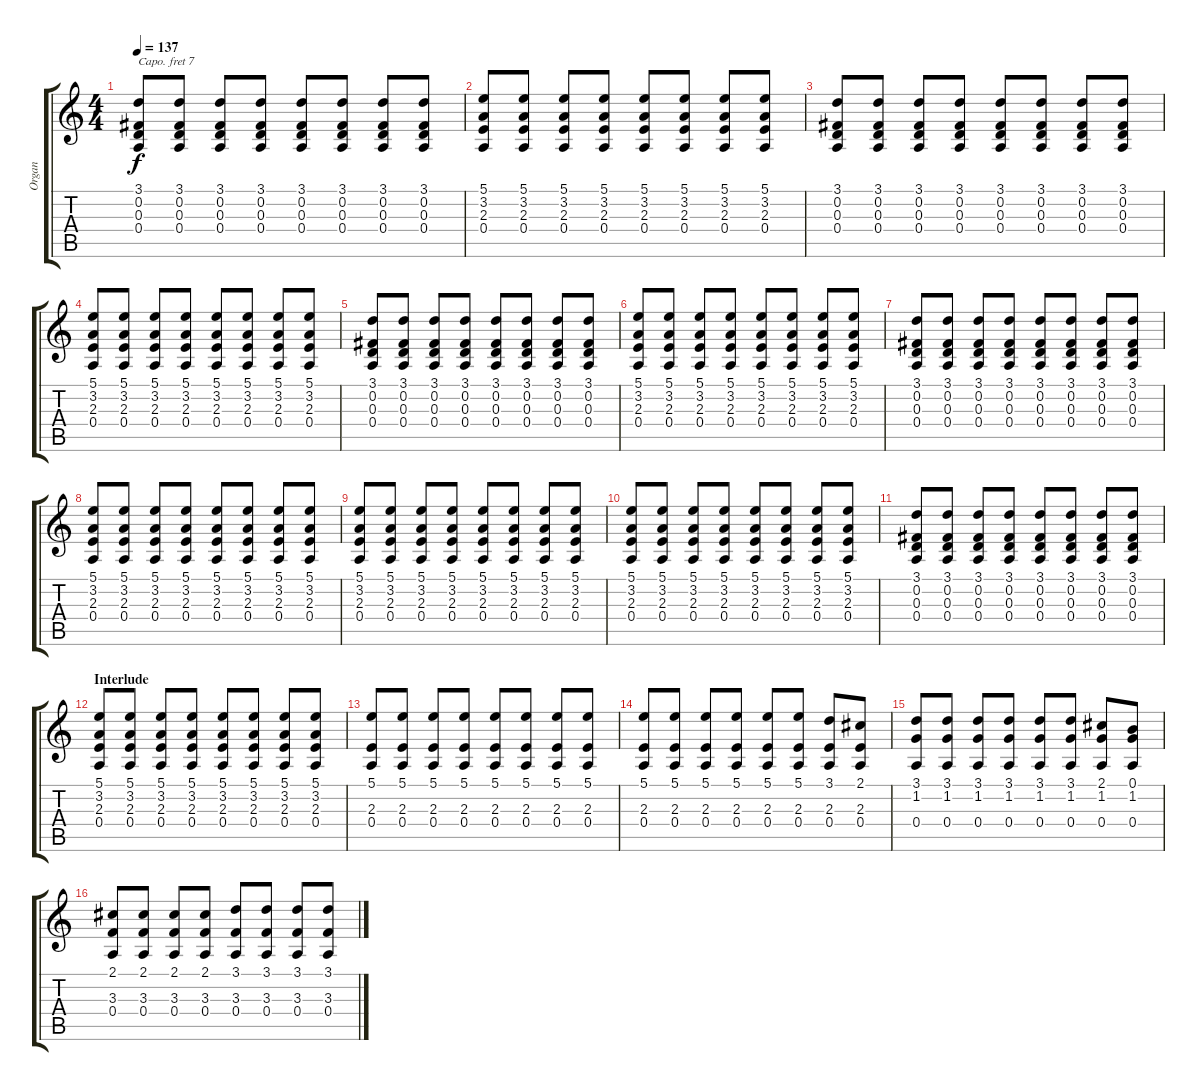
\track ("Organ" "Organ") {instrument drawbarorgan}
\staff {score tabs}
\capo 7
\tuning (E4 B3 G3 D3 A2 E2) {hide}
\ts (4 4)
\tempo 137
\clef g2
\ks c
(3.1 0.2 0.3 0.4).8{dy f} (3.1 0.2 0.3 0.4).8 (3.1 0.2 0.3 0.4).8 (3.1 0.2 0.3 0.4).8 (3.1 0.2 0.3 0.4).8 (3.1 0.2 0.3 0.4).8 (3.1 0.2 0.3 0.4).8 (3.1 0.2 0.3 0.4).8 |
(5.1 3.2 2.3 0.4).8 (5.1 3.2 2.3 0.4).8 (5.1 3.2 2.3 0.4).8 (5.1 3.2 2.3 0.4).8 (5.1 3.2 2.3 0.4).8 (5.1 3.2 2.3 0.4).8 (5.1 3.2 2.3 0.4).8 (5.1 3.2 2.3 0.4).8 |
(3.1 0.2 0.3 0.4).8 (3.1 0.2 0.3 0.4).8 (3.1 0.2 0.3 0.4).8 (3.1 0.2 0.3 0.4).8 (3.1 0.2 0.3 0.4).8 (3.1 0.2 0.3 0.4).8 (3.1 0.2 0.3 0.4).8 (3.1 0.2 0.3 0.4).8 |
(5.1 3.2 2.3 0.4).8 (5.1 3.2 2.3 0.4).8 (5.1 3.2 2.3 0.4).8 (5.1 3.2 2.3 0.4).8 (5.1 3.2 2.3 0.4).8 (5.1 3.2 2.3 0.4).8 (5.1 3.2 2.3 0.4).8 (5.1 3.2 2.3 0.4).8 |
(3.1 0.2 0.3 0.4).8 (3.1 0.2 0.3 0.4).8 (3.1 0.2 0.3 0.4).8 (3.1 0.2 0.3 0.4).8 (3.1 0.2 0.3 0.4).8 (3.1 0.2 0.3 0.4).8 (3.1 0.2 0.3 0.4).8 (3.1 0.2 0.3 0.4).8 |
(5.1 3.2 2.3 0.4).8 (5.1 3.2 2.3 0.4).8 (5.1 3.2 2.3 0.4).8 (5.1 3.2 2.3 0.4).8 (5.1 3.2 2.3 0.4).8 (5.1 3.2 2.3 0.4).8 (5.1 3.2 2.3 0.4).8 (5.1 3.2 2.3 0.4).8 |
(3.1 0.2 0.3 0.4).8 (3.1 0.2 0.3 0.4).8 (3.1 0.2 0.3 0.4).8 (3.1 0.2 0.3 0.4).8 (3.1 0.2 0.3 0.4).8 (3.1 0.2 0.3 0.4).8 (3.1 0.2 0.3 0.4).8 (3.1 0.2 0.3 0.4).8 |
(5.1 3.2 2.3 0.4).8 (5.1 3.2 2.3 0.4).8 (5.1 3.2 2.3 0.4).8 (5.1 3.2 2.3 0.4).8 (5.1 3.2 2.3 0.4).8 (5.1 3.2 2.3 0.4).8 (5.1 3.2 2.3 0.4).8 (5.1 3.2 2.3 0.4).8 |
(5.1 3.2 2.3 0.4).8 (5.1 3.2 2.3 0.4).8 (5.1 3.2 2.3 0.4).8 (5.1 3.2 2.3 0.4).8 (5.1 3.2 2.3 0.4).8 (5.1 3.2 2.3 0.4).8 (5.1 3.2 2.3 0.4).8 (5.1 3.2 2.3 0.4).8 |
(5.1 3.2 2.3 0.4).8 (5.1 3.2 2.3 0.4).8 (5.1 3.2 2.3 0.4).8 (5.1 3.2 2.3 0.4).8 (5.1 3.2 2.3 0.4).8 (5.1 3.2 2.3 0.4).8 (5.1 3.2 2.3 0.4).8 (5.1 3.2 2.3 0.4).8 |
(3.1 0.2 0.3 0.4).8 (3.1 0.2 0.3 0.4).8 (3.1 0.2 0.3 0.4).8 (3.1 0.2 0.3 0.4).8 (3.1 0.2 0.3 0.4).8 (3.1 0.2 0.3 0.4).8 (3.1 0.2 0.3 0.4).8 (3.1 0.2 0.3 0.4).8 |
\section ("" "Interlude")
(5.1 3.2 2.3 0.4).8 (5.1 3.2 2.3 0.4).8 (5.1 3.2 2.3 0.4).8 (5.1 3.2 2.3 0.4).8 (5.1 3.2 2.3 0.4).8 (5.1 3.2 2.3 0.4).8 (5.1 3.2 2.3 0.4).8 (5.1 3.2 2.3 0.4).8 |
(5.1 2.3 0.4).8 (5.1 2.3 0.4).8 (5.1 2.3 0.4).8 (5.1 2.3 0.4).8 (5.1 2.3 0.4).8 (5.1 2.3 0.4).8 (5.1 2.3 0.4).8 (5.1 2.3 0.4).8 |
(5.1 2.3 0.4).8 (5.1 2.3 0.4).8 (5.1 2.3 0.4).8 (5.1 2.3 0.4).8 (5.1 2.3 0.4).8 (5.1 2.3 0.4).8 (3.1 2.3 0.4).8 (2.1 2.3 0.4).8 |
(3.1 1.2 0.4).8 (3.1 1.2 0.4).8 (3.1 1.2 0.4).8 (3.1 1.2 0.4).8 (3.1 1.2 0.4).8 (3.1 1.2 0.4).8 (2.1 1.2 0.4).8 (0.1 1.2 0.4).8 |
(2.1 3.3 0.4).8 (2.1 3.3 0.4).8 (2.1 3.3 0.4).8 (2.1 3.3 0.4).8 (3.1 3.3 0.4).8 (3.1 3.3 0.4).8 (3.1 3.3 0.4).8 (3.1 3.3 0.4).8
